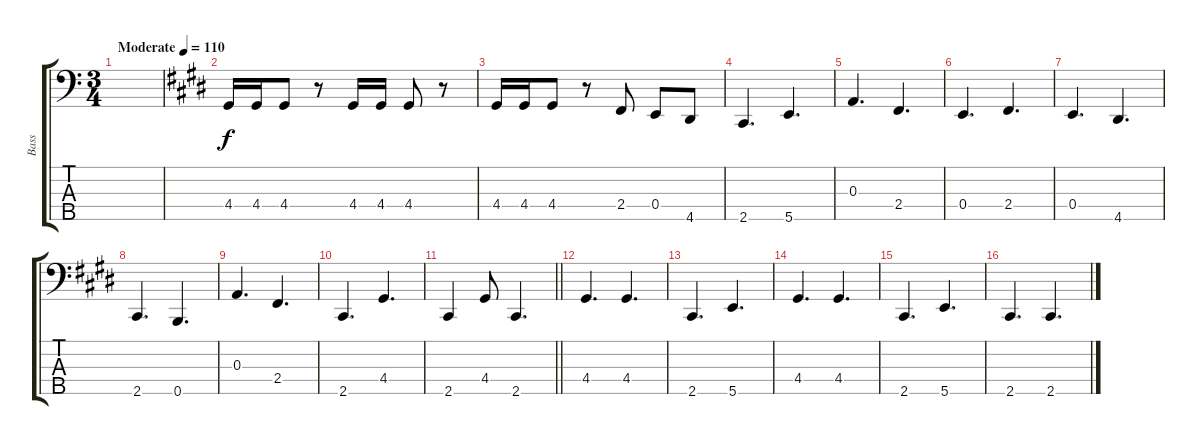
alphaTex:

\track ("Bass" "Bass") {instrument electricbassfinger}
\staff {score tabs}
\tuning (G2 D2 A1 E1 B0) {hide}
\ts (3 4)
\tempo (110 "Moderate")
\clef f4
\ks c
|
\ks c#minor
4.4.16 4.4.16 4.4.8 r.8 4.4.16 4.4.16 4.4.8 r.8 |
4.4.16 4.4.16 4.4.8 r.8 2.4.8 0.4.8 4.5.8 |
2.5.4{d} 5.5.4{d} |
0.3.4{d} 2.4.4{d} |
0.4.4{d} 2.4.4{d} |
0.4.4{d} 4.5.4{d} |
2.5.4{d} 0.5.4{d} |
0.3.4{d} 2.4.4{d} |
2.5.4{d} 4.4.4{d} |
\barLineRight lightlight
2.5.4 4.4.8 2.5.4{d} |
4.4.4{d} 4.4.4{d} |
2.5.4{d} 5.5.4{d} |
4.4.4{d} 4.4.4{d} |
2.5.4{d} 5.5.4{d} |
2.5.4{d} 2.5.4{d}
